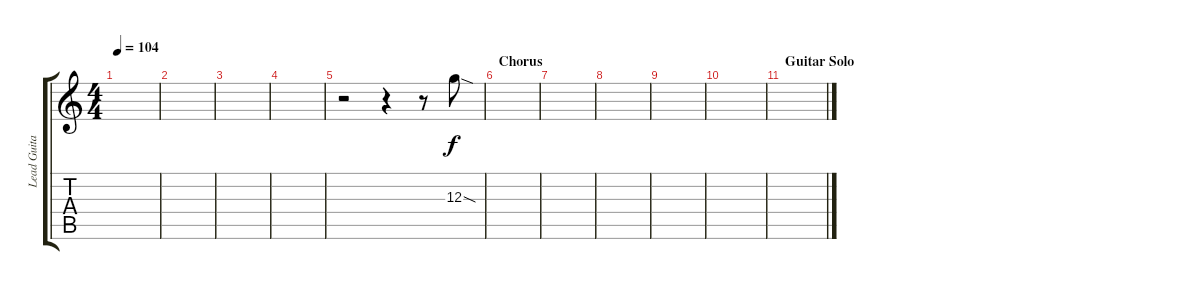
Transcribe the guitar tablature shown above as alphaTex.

\track ("Lead Guitar overdub" "Lead Guita") {instrument distortionguitar}
\staff {score tabs}
\tuning (E4 B3 G3 D3 A2 E2) {hide}
\ts (4 4)
\tempo 104
\clef g2
\ks c
|
|
|
|
r.2 r.4 r.8 12.3{sod}.8 |
\section ("" "Chorus")
|
|
|
|
|
\section ("" "Guitar Solo")
